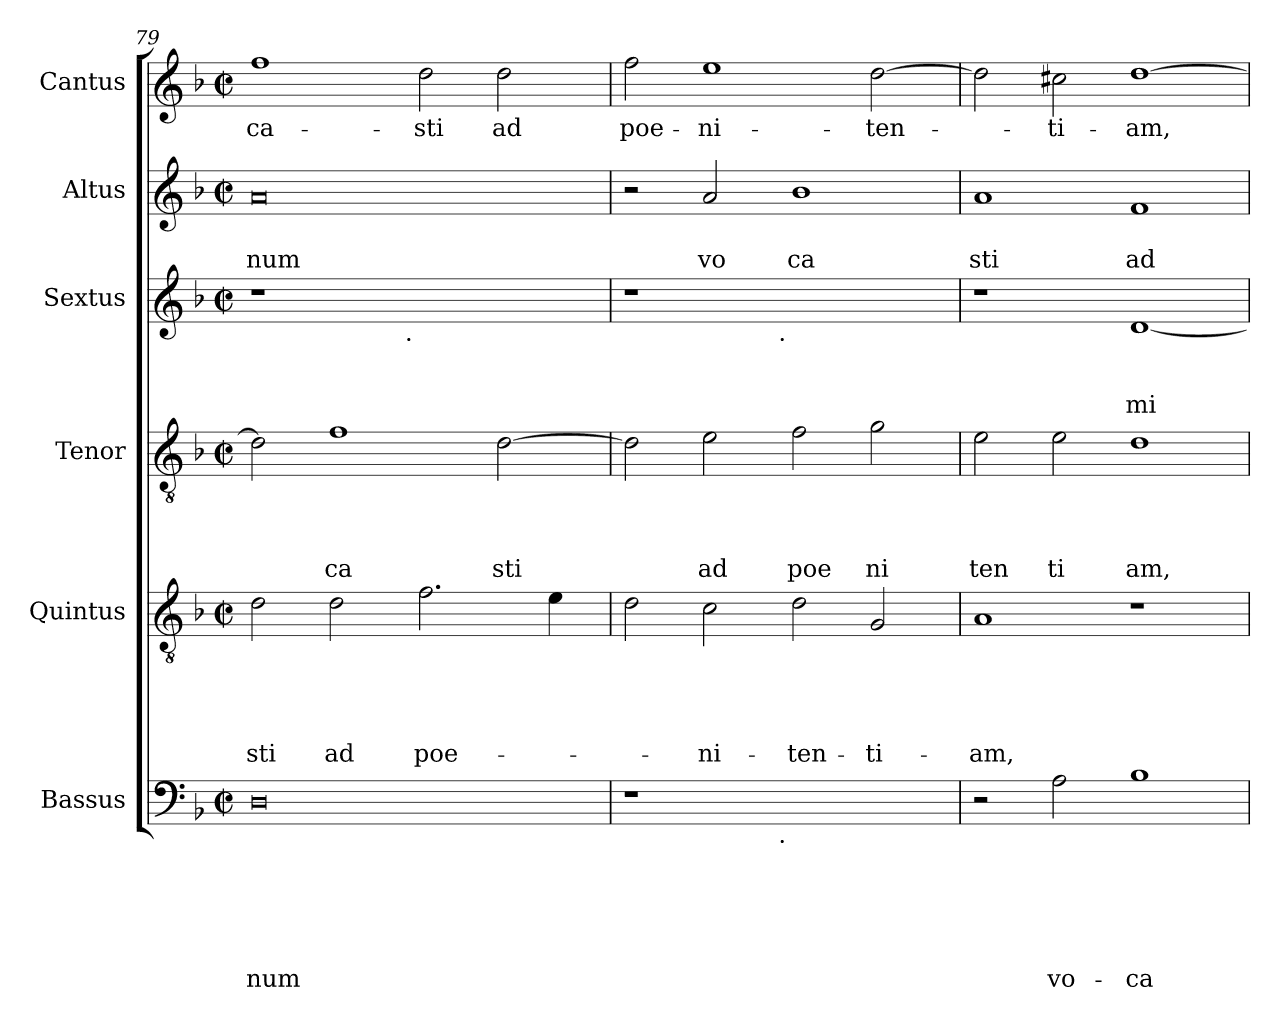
**kern	**text	**text	**text	**text	**text	**text	**kern	**text	**text	**text	**text	**text	**kern	**text	**text	**text	**text	**kern	**text	**text	**text	**kern	**text	**text	**kern	**text
*part6	*part6	*part6	*part6	*part6	*part6	*part6	*part5	*part5	*part5	*part5	*part5	*part5	*part4	*part4	*part4	*part4	*part4	*part3	*part3	*part3	*part3	*part2	*part2	*part2	*part1	*part1
*staff6	*staff6	*staff6	*staff6	*staff6	*staff6	*staff6	*staff5	*staff5	*staff5	*staff5	*staff5	*staff5	*staff4	*staff4	*staff4	*staff4	*staff4	*staff3	*staff3	*staff3	*staff3	*staff2	*staff2	*staff2	*staff1	*staff1
*I"Bassus	*	*	*	*	*	*	*I"Quintus	*	*	*	*	*	*I"Tenor	*	*	*	*	*I"Sextus	*	*	*	*I"Altus	*	*	*I"Cantus	*
!!LO:LB:g=z
*clefF4	*	*	*	*	*	*	*clefGv2	*	*	*	*	*	*clefGv2	*	*	*	*	*clefG2	*	*	*	*clefG2	*	*	*clefG2	*
*k[b-]	*	*	*	*	*	*	*k[b-]	*	*	*	*	*	*k[b-]	*	*	*	*	*k[b-]	*	*	*	*k[b-]	*	*	*k[b-]	*
*F:	*	*	*	*	*	*	*F:	*	*	*	*	*	*F:	*	*	*	*	*F:	*	*	*	*F:	*	*	*F:	*
*M2/2	*	*	*	*	*	*	*M2/2	*	*	*	*	*	*M2/2	*	*	*	*	*M2/2	*	*	*	*M2/2	*	*	*M2/2	*
*met(c|)	*	*	*	*	*	*	*met(c|)	*	*	*	*	*	*met(c|)	*	*	*	*	*met(c|)	*	*	*	*met(c|)	*	*	*met(c|)	*
=79	=79	=79	=79	=79	=79	=79	=79	=79	=79	=79	=79	=79	=79	=79	=79	=79	=79	=79	=79	=79	=79	=79	=79	=79	=79	=79
!	!	!	!	!	!	!LO:LY:b	!	!	!	!	!	!LO:LY:b	!	!	!	!	!	!	!	!	!	!	!	!LO:LY:b	!	!LO:LY:b
*	*	*	*	*	*	*	*	*	*	*	*	*	*	*	*	*	*	*^	*	*	*	*	*	*	*	*
0D	.	.	.	.	.	-num	2d\	.	.	.	.	sti	2d\]	.	.	.	.	1r	2ryy	.	.	.	0a	.	-num	1ff	-ca-
!	!	!	!	!	!	!	!	!	!	!	!	!LO:LY:b	!	!	!	!	!LO:LY:b	!	!	!	!	!	!	!	!	!	!
.	.	.	.	.	.	.	2d\	.	.	.	.	ad	1f	.	.	.	ca	.	4...ryy	.	.	.	.	.	.	.	.
!	!	!	!	!	!	!	!	!	!	!	!	!	!	!	!	!	!	!	!LO:TX:b:t=.	!	!	!	!	!	!	!	!
.	.	.	.	.	.	.	.	.	.	.	.	.	.	.	.	.	.	.	1ryy	.	.	.	.	.	.	.	.
!	!	!	!	!	!	!	!	!	!	!	!	!LO:LY:b	!	!	!	!	!	!	!	!	!	!	!	!	!	!	!LO:LY:b
.	.	.	.	.	.	.	2.f\	.	.	.	.	poe-	.	.	.	.	.	1ryy	.	.	.	.	.	.	.	2dd\	-sti
!	!	!	!	!	!	!	!	!	!	!	!	!	!	!	!	!	!LO:LY:b	!	!	!	!	!	!	!	!	!	!LO:LY:b
.	.	.	.	.	.	.	.	.	.	.	.	.	[>2d\	.	.	.	sti	.	.	.	.	.	.	.	.	2dd\	ad
.	.	.	.	.	.	.	4e\	.	.	.	.	.	.	.	.	.	.	.	.	.	.	.	.	.	.	.	.
.	.	.	.	.	.	.	.	.	.	.	.	.	.	.	.	.	.	.	32ryy	.	.	.	.	.	.	.	.
=80	=80	=80	=80	=80	=80	=80	=80	=80	=80	=80	=80	=80	=80	=80	=80	=80	=80	=80	=80	=80	=80	=80	=80	=80	=80	=80	=80
!	!	!	!	!	!	!	!	!	!	!	!	!	!	!	!	!	!	!	!	!	!	!	!	!	!	!	!LO:LY:b
*^	*	*	*	*	*	*	*	*	*	*	*	*	*	*	*	*	*	*	*	*	*	*	*	*	*	*	*
1r	2ryy	.	.	.	.	.	.	2d\	.	.	.	.	.	2d\]	.	.	.	.	1r	2ryy	.	.	.	2r	.	.	2ff\	poe-
!	!	!	!	!	!	!	!	!	!	!	!	!	!LO:LY:b	!	!	!	!	!LO:LY:b	!	!	!	!	!	!	!	!LO:LY:b	!	!LO:LY:b
.	4...ryy	.	.	.	.	.	.	2c\	.	.	.	.	-ni-	2e\	.	.	.	ad	.	4...ryy	.	.	.	2a/	.	vo	1ee	-ni-
!	!	!	!	!	!	!	!	!	!	!	!	!	!	!	!	!	!	!	!	!LO:TX:b:t=.	!	!	!	!	!	!	!	!
!	!LO:TX:b:t=.	!	!	!	!	!	!	!	!	!	!	!	!	!	!	!	!	!	!	!	!	!	!	!	!	!	!	!
.	1ryy	.	.	.	.	.	.	.	.	.	.	.	.	.	.	.	.	.	.	1ryy	.	.	.	.	.	.	.	.
!	!	!	!	!	!	!	!	!	!	!	!	!	!LO:LY:b	!	!	!	!	!LO:LY:b	!	!	!	!	!	!	!	!LO:LY:b	!	!
1ryy	.	.	.	.	.	.	.	2d\	.	.	.	.	-ten-	2f\	.	.	.	poe	1ryy	.	.	.	.	1b-	.	ca	.	.
!	!	!	!	!	!	!	!	!	!	!	!	!	!LO:LY:b	!	!	!	!	!LO:LY:b	!	!	!	!	!	!	!	!	!	!LO:LY:b
.	.	.	.	.	.	.	.	2G/	.	.	.	.	-ti-	2g\	.	.	.	ni	.	.	.	.	.	.	.	.	[>2dd\	-ten-
.	32ryy	.	.	.	.	.	.	.	.	.	.	.	.	.	.	.	.	.	.	32ryy	.	.	.	.	.	.	.	.
=81	=81	=81	=81	=81	=81	=81	=81	=81	=81	=81	=81	=81	=81	=81	=81	=81	=81	=81	=81	=81	=81	=81	=81	=81	=81	=81	=81	=81
!	!	!	!	!	!	!	!	!	!	!	!	!	!LO:LY:b	!	!	!	!	!LO:LY:b	!	!	!	!	!	!	!	!LO:LY:b	!	!
*v	*v	*	*	*	*	*	*	*	*	*	*	*	*	*	*	*	*	*	*v	*v	*	*	*	*	*	*	*	*
2r	.	.	.	.	.	.	1A	.	.	.	.	-am,	2e\	.	.	.	ten	1r	.	.	.	1a	.	sti	2dd\]	.
!	!	!	!	!	!	!LO:LY:b	!	!	!	!	!	!	!	!	!	!	!LO:LY:b	!	!	!	!	!	!	!	!	!LO:LY:b
2A\	.	.	.	.	.	vo-	.	.	.	.	.	.	2e\	.	.	.	ti	.	.	.	.	.	.	.	2cc#\	-ti-
!	!	!	!	!	!	!LO:LY:b	!	!	!	!	!	!	!	!	!	!	!LO:LY:b	!	!	!	!LO:LY:b	!	!	!LO:LY:b	!	!LO:LY:b
1B-	.	.	.	.	.	-ca-	1r	.	.	.	.	.	1d	.	.	.	am,	[<1d	.	.	mi	1f	.	ad	[>1dd	-am,
=	=	=	=	=	=	=	=	=	=	=	=	=	=	=	=	=	=	=	=	=	=	=	=	=	=	=
*-	*-	*-	*-	*-	*-	*-	*-	*-	*-	*-	*-	*-	*-	*-	*-	*-	*-	*-	*-	*-	*-	*-	*-	*-	*-	*-
